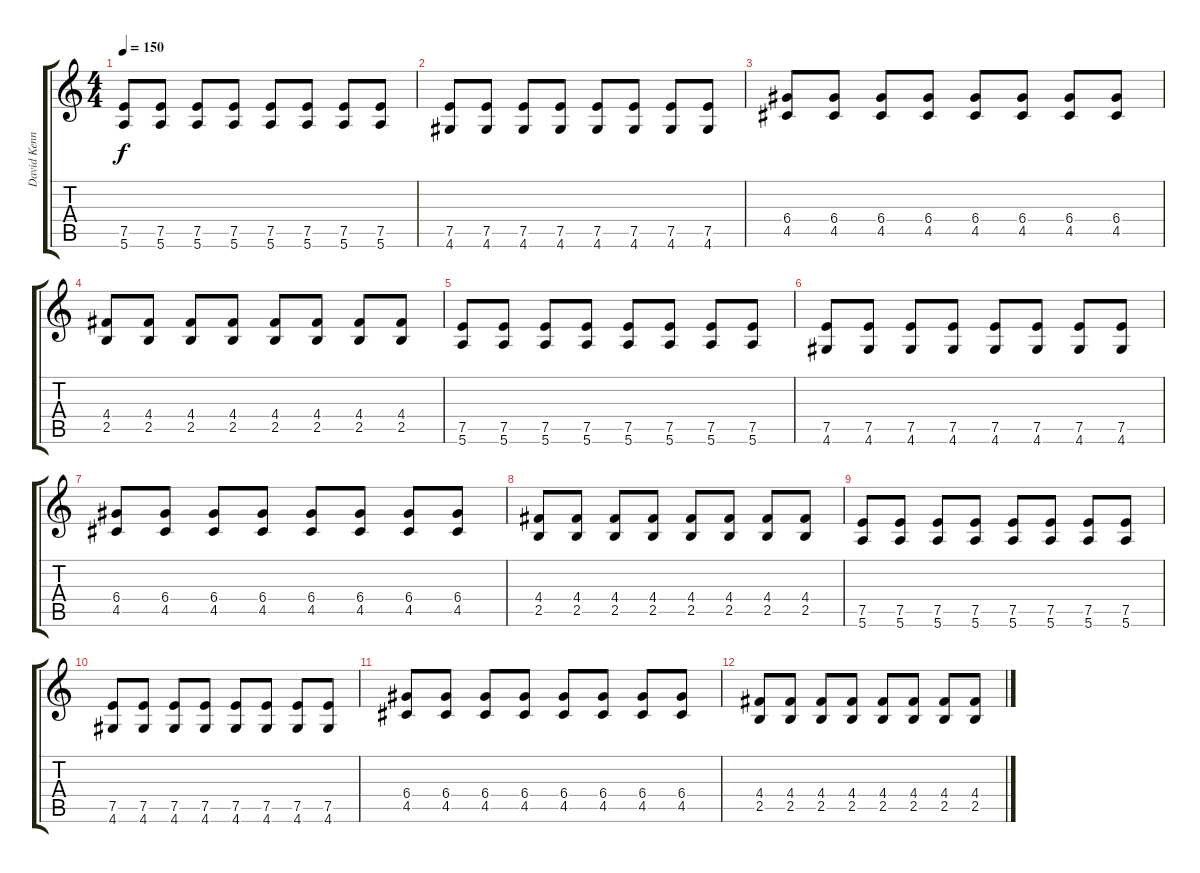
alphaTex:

\track ("David Kennedy - Back Overdriven Guitar" "David Kenn") {instrument overdrivenguitar}
\staff {score tabs}
\tuning (E4 B3 G3 D3 A2 E2) {hide}
\ts (4 4)
\tempo 150
\clef g2
\ks c
(7.5 5.6).8{dy f} (7.5 5.6).8 (7.5 5.6).8 (7.5 5.6).8 (7.5 5.6).8 (7.5 5.6).8 (7.5 5.6).8 (7.5 5.6).8 |
(7.5 4.6).8 (7.5 4.6).8 (7.5 4.6).8 (7.5 4.6).8 (7.5 4.6).8 (7.5 4.6).8 (7.5 4.6).8 (7.5 4.6).8 |
(6.4 4.5).8 (6.4 4.5).8 (6.4 4.5).8 (6.4 4.5).8 (6.4 4.5).8 (6.4 4.5).8 (6.4 4.5).8 (6.4 4.5).8 |
(4.4 2.5).8 (4.4 2.5).8 (4.4 2.5).8 (4.4 2.5).8 (4.4 2.5).8 (4.4 2.5).8 (4.4 2.5).8 (4.4 2.5).8 |
(7.5 5.6).8 (7.5 5.6).8 (7.5 5.6).8 (7.5 5.6).8 (7.5 5.6).8 (7.5 5.6).8 (7.5 5.6).8 (7.5 5.6).8 |
(7.5 4.6).8 (7.5 4.6).8 (7.5 4.6).8 (7.5 4.6).8 (7.5 4.6).8 (7.5 4.6).8 (7.5 4.6).8 (7.5 4.6).8 |
(6.4 4.5).8 (6.4 4.5).8 (6.4 4.5).8 (6.4 4.5).8 (6.4 4.5).8 (6.4 4.5).8 (6.4 4.5).8 (6.4 4.5).8 |
(4.4 2.5).8 (4.4 2.5).8 (4.4 2.5).8 (4.4 2.5).8 (4.4 2.5).8 (4.4 2.5).8 (4.4 2.5).8 (4.4 2.5).8 |
(7.5 5.6).8 (7.5 5.6).8 (7.5 5.6).8 (7.5 5.6).8 (7.5 5.6).8 (7.5 5.6).8 (7.5 5.6).8 (7.5 5.6).8 |
(7.5 4.6).8 (7.5 4.6).8 (7.5 4.6).8 (7.5 4.6).8 (7.5 4.6).8 (7.5 4.6).8 (7.5 4.6).8 (7.5 4.6).8 |
(6.4 4.5).8 (6.4 4.5).8 (6.4 4.5).8 (6.4 4.5).8 (6.4 4.5).8 (6.4 4.5).8 (6.4 4.5).8 (6.4 4.5).8 |
(4.4 2.5).8 (4.4 2.5).8 (4.4 2.5).8 (4.4 2.5).8 (4.4 2.5).8 (4.4 2.5).8 (4.4 2.5).8 (4.4 2.5).8
